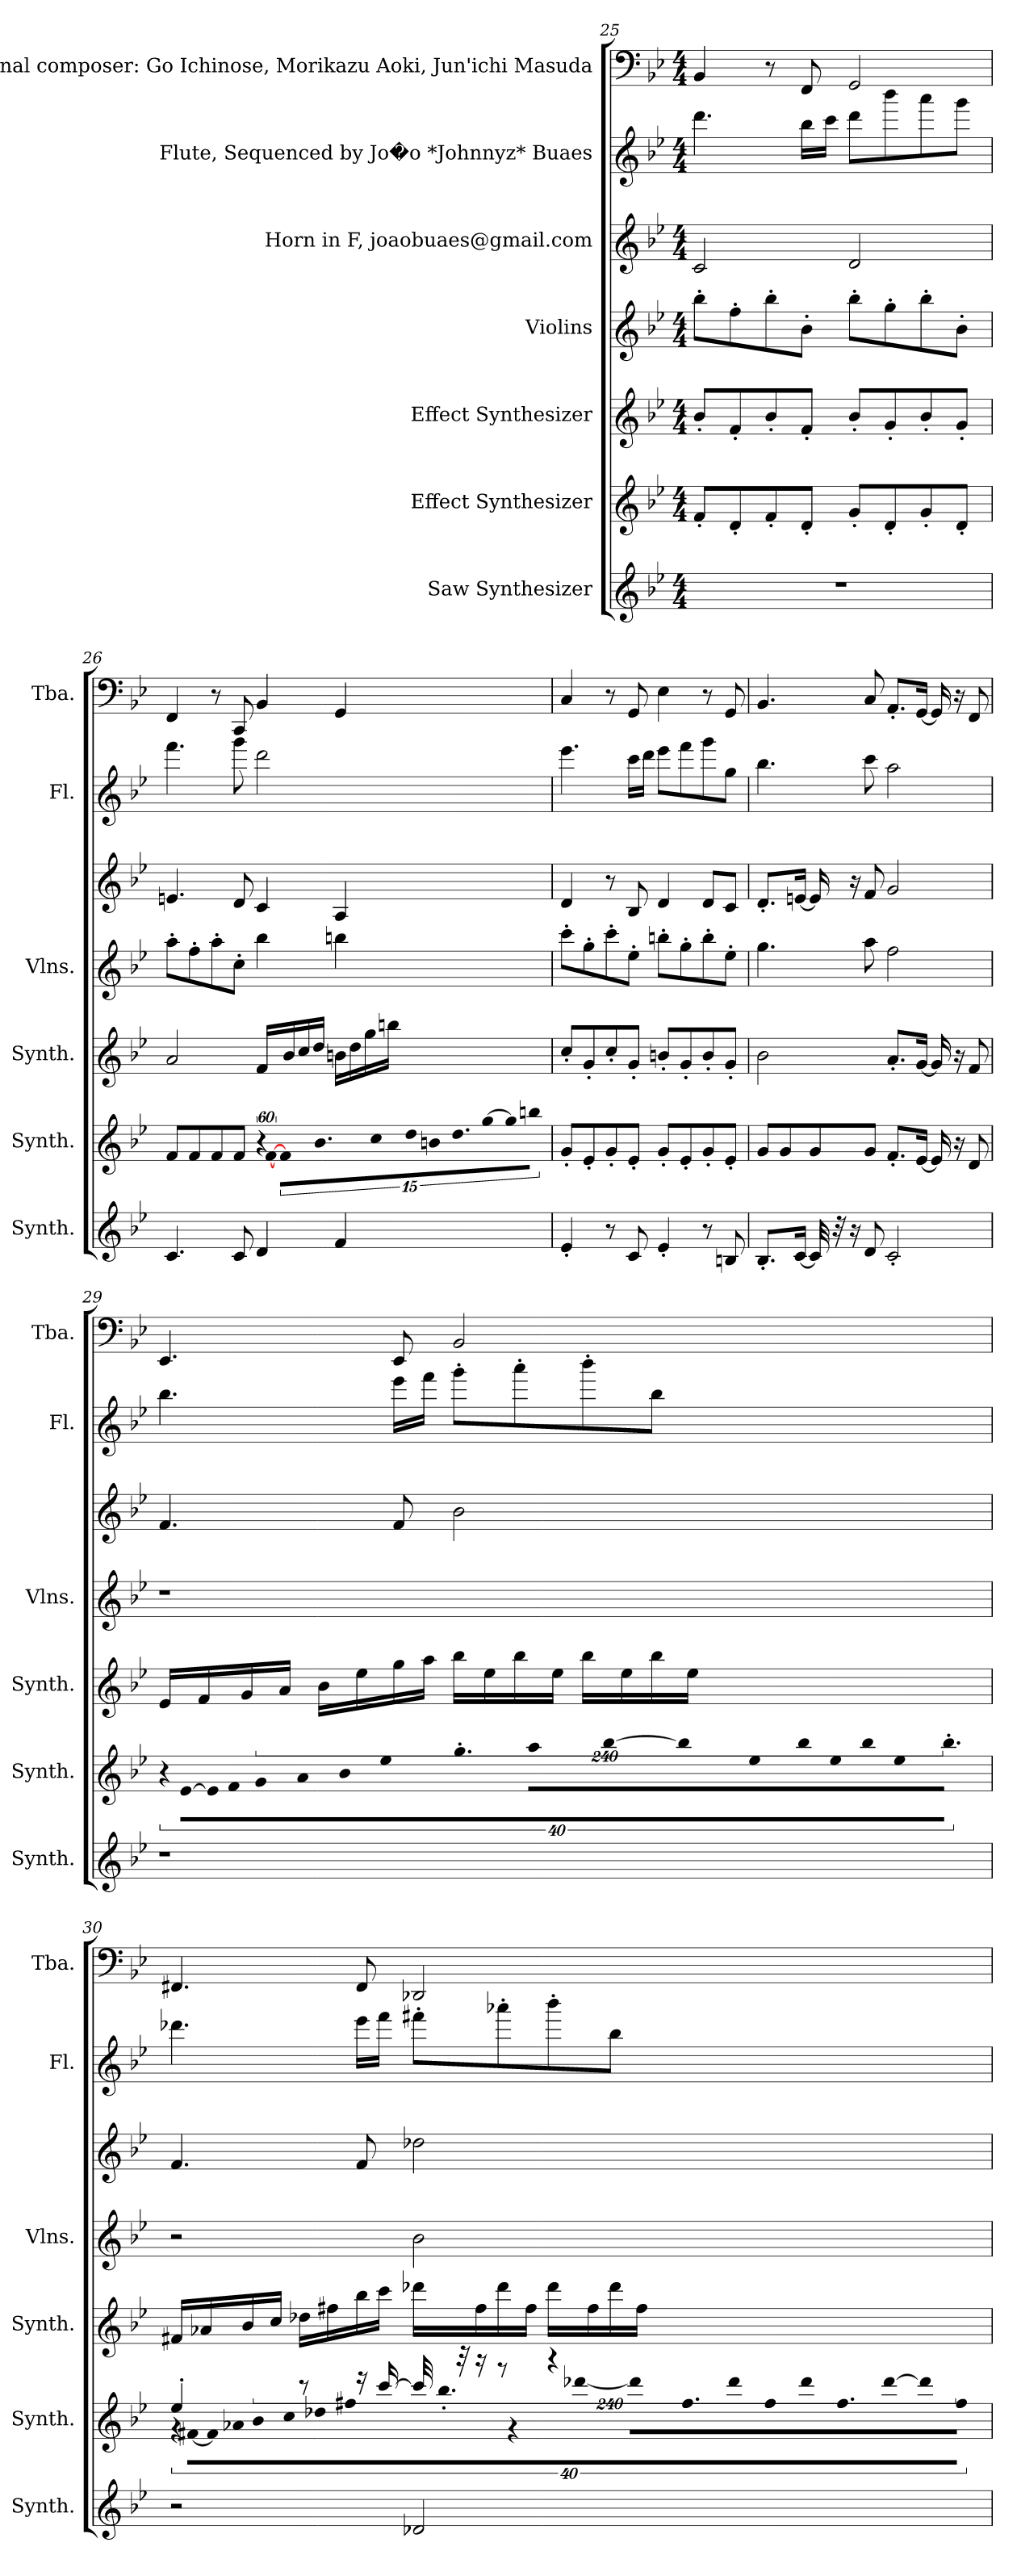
**kern	**kern	**kern	**kern	**kern	**kern	**kern
*part7	*part6	*part5	*part4	*part3	*part2	*part1
*staff7	*staff6	*staff5	*staff4	*staff3	*staff2	*staff1
*I"Saw Synthesizer	*I"Effect Synthesizer	*I"Effect Synthesizer	*I"Violins	*I"Horn in F, joaobuaes@gmail.com	*I"Flute, Sequenced by Jo�o *Johnnyz* Buaes	*I"Tuba, Original composer: Go Ichinose, Morikazu Aoki, Jun'ichi Masuda
*I'Synth.	*I'Synth.	*I'Synth.	*I'Vlns.	*	*I'Fl.	*I'Tba.
*clefG2	*clefG2	*clefG2	*clefG2	*clefG2	*clefG2	*clefF4
*	*	*	*	*ITrd4c7	*	*
*k[b-e-]	*k[b-e-]	*k[b-e-]	*k[b-e-]	*k[b-e-a-]	*k[b-e-]	*k[b-e-]
*M4/4	*M4/4	*M4/4	*M4/4	*M4/4	*M4/4	*M4/4
=25	=25	=25	=25	=25	=25	=25
1r	8f'/L	8b-'/L	8bb-'\L	2F/	4.ddd\	4BB-/
.	8d'/	8f'/	8ff'\	.	.	.
.	8f'/	8b-'/	8bb-'\	.	.	8r
.	8d'/J	8f'/J	8b-'\J	.	16bb-\LL	8FF/
.	.	.	.	.	16ccc\JJ	.
.	8g'/L	8b-'/L	8bb-'\L	2G/	8ddd\L	2GG/
.	8d'/	8g'/	8gg'\	.	8bbb-\	.
.	8g'/	8b-'/	8bb-'\	.	8aaa\	.
.	8d'/J	8g'/J	8b-'\J	.	8ggg\J	.
!!LO:PB:g=z
=26	=26	=26	=26	=26	=26	=26
4.c/	8f/L	2a/	8aa'\L	4.An/	4.fff\	4FF/
.	8f/	.	8ff'\	.	.	.
.	8f/	.	8aa'\	.	.	8r
8c/	8f/J	.	8cc'\J	8G/	8ggg\	8CC/
!	!LO:N:vis=32	!	!	!	!	!
4d/	1920%53r	16f/LL	4bb-\	4F/	2ddd\	4BB-/
!	!LO:N:vis=32	!	!	!	!	!
.	[1920%53f/	.	.	.	.	.
.	1920ryy	.	.	.	.	.
!	!LO:N:vis=32	!	!	!	!	!
.	1920%53f\KLL]	.	.	.	.	.
.	.	16b-/	.	.	.	.
.	18.b-\	.	.	.	.	.
.	.	16cc/	.	.	.	.
!	!LO:N:vis=16	!	!	!	!	!
.	1920%107cc\	.	.	.	.	.
.	.	16dd/JJ	.	.	.	.
!	!LO:N:vis=16	!	!	!	!	!
.	1920%107dd\	.	.	.	.	.
4f/	.	16bn\LL	4bbn\	4D/	.	4GG/
!	!LO:N:vis=16	!	!	!	!	!
.	1920%107bn\	.	.	.	.	.
.	.	16dd\	.	.	.	.
.	18.dd\	.	.	.	.	.
.	.	16gg\	.	.	.	.
!	!LO:N:vis=32	!	!	!	!	!
.	[1920%53gg\L	.	.	.	.	.
.	.	16bbn\JJ	.	.	.	.
!	!LO:N:vis=32	!	!	!	!	!
.	1920%53gg\]	.	.	.	.	.
!	!LO:N:vis=32	!	!	!	!	!
.	1920%53bbn\JJJ	.	.	.	.	.
=27	=27	=27	=27	=27	=27	=27
4e-'/	8g'/L	8cc'/L	8ccc'\L	4G/	4.eee-\	4C/
.	8e-'/	8g'/	8gg'\	.	.	.
8r	8g'/	8cc'/	8ccc'\	8r	.	8r
8c/	8e-'/J	8g'/J	8ee-'\J	8E-/	16ccc\LL	8GG/
.	.	.	.	.	16ddd\JJ	.
4e-'/	8g'/L	8bn'/L	8bbn'\L	4G/	8eee-\L	4E-\
.	8e-'/	8g'/	8gg'\	.	8fff\	.
8r	8g'/	8b'/	8bb'\	8G/L	8ggg\	8r
8Bn/	8e-'/J	8g'/J	8ee-'\J	8F/J	8gg\J	8GG/
!!LO:PB:g=z
=28	=28	=28	=28	=28	=28	=28
8.B-'/L	8g/L	2b-\	4.gg\	8.G'/L	4.bb-\	4.BB-/
.	8g/	.	.	.	.	.
[16c/Jk	.	.	.	[16An/Jk	.	.
32c/]	8g/	.	.	16A/]	.	.
32r	.	.	.	.	.	.
16r	.	.	.	16r	.	.
8d/	8g/J	.	8aa\	8B-/	8ccc\	8C/
2c'/	8.f'/L	8.a'/L	2ff\	2c/	2aa\	8.AA'/L
.	[16e-/Jk	[16g/Jk	.	.	.	[16GG/Jk
.	16e-/]	16g/]	.	.	.	16GG/]
.	16r	16r	.	.	.	16r
.	8d/	8f/	.	.	.	8FF/
=29	=29	=29	=29	=29	=29	=29
!	!LO:N:vis=32	!	!	!	!	!
1r	640%23r	16e-/LL	1r	4.B-/	4.bb-\	4.EE-/
!	!LO:N:vis=32	!	!	!	!	!
.	[640%23e-\LLL	.	.	.	.	.
.	.	16f/	.	.	.	.
!	!LO:N:vis=32	!	!	!	!	!
.	640%23e-\]	.	.	.	.	.
!	!LO:N:vis=32	!	!	!	!	!
.	640%23f\J	.	.	.	.	.
.	.	16g/	.	.	.	.
!	!LO:N:vis=16	!	!	!	!	!
.	1920%137g\	.	.	.	.	.
.	.	16a/JJ	.	.	.	.
!	!LO:N:vis=16	!	!	!	!	!
.	1920%137a\	.	.	.	.	.
.	.	16b-\LL	.	.	.	.
!	!LO:N:vis=16	!	!	!	!	!
.	1920%137b-\	.	.	.	.	.
.	.	16ee-\	.	.	.	.
!	!LO:N:vis=32	!	!	!	!	!
.	640%23ee-\K	.	.	.	.	.
.	.	16gg\	.	8B-/	16eee-\LL	8EE-/
!	!LO:N:vis=16.	!	!	!	!	!
.	960%103gg'\JJ	.	.	.	.	.
.	.	16aa\JJ	.	.	16fff\JJ	.
.	.	16bb-\LL	.	2e-\	8ggg'\L	2BB-/
*	*Xbrackettup	*	*	*	*	*
!	!LO:N:vis=32	!	!	!	!	!
.	640%23aa\LLL	.	.	.	.	.
!	!LO:N:vis=32	!	!	!	!	!
.	[640%23bb-\	.	.	.	.	.
.	.	16ee-\	.	.	.	.
!	!LO:N:vis=32	!	!	!	!	!
.	640%23bb-\]	.	.	.	.	.
!	!LO:N:vis=32	!	!	!	!	!
.	640%23ee-\J	.	.	.	.	.
.	.	16bb-\	.	.	8aaa'\	.
!	!LO:N:vis=16	!	!	!	!	!
.	1920%137bb-\	.	.	.	.	.
.	.	16ee-\JJ	.	.	.	.
!	!LO:N:vis=16	!	!	!	!	!
.	1920%137ee-\	.	.	.	.	.
.	.	16bb-\LL	.	.	8bbb-'\	.
!	!LO:N:vis=16	!	!	!	!	!
.	1920%137bb-\	.	.	.	.	.
.	.	16ee-\	.	.	.	.
!	!LO:N:vis=32	!	!	!	!	!
.	640%23ee-\K	.	.	.	.	.
.	.	16bb-\	.	.	8bb-\J	.
!	!LO:N:vis=16.	!	!	!	!	!
.	960%103bb-'\JJ	.	.	.	.	.
.	.	16ee-\JJ	.	.	.	.
480ryy	.	480ryy	480ryy	480ryy	480ryy	480ryy
!!LO:PB:g=z
=30	=30	=30	=30	=30	=30	=30
*	*^	*	*	*	*	*
*	*	*brackettup	*	*	*	*	*
!	!	!LO:N:vis=32	!	!	!	!	!
2r	4ee-'/	640%23r	16f#X/LL	2r	4.B-/	4.ddd-X\	4.FF#X/
!	!	!LO:N:vis=32	!	!	!	!	!
.	.	[640%23f#X\LLL	.	.	.	.	.
.	.	.	16a-X/	.	.	.	.
!	!	!LO:N:vis=32	!	!	!	!	!
.	.	640%23f#\]	.	.	.	.	.
!	!	!LO:N:vis=32	!	!	!	!	!
.	.	640%23a-X\J	.	.	.	.	.
.	.	.	16b-/	.	.	.	.
!	!	!LO:N:vis=16	!	!	!	!	!
.	.	1920%137b-\	.	.	.	.	.
.	.	.	16cc/JJ	.	.	.	.
!	!	!LO:N:vis=16	!	!	!	!	!
.	.	1920%137cc\	.	.	.	.	.
.	8r	.	16dd-X\LL	.	.	.	.
!	!	!LO:N:vis=16	!	!	!	!	!
.	.	1920%137dd-X\	.	.	.	.	.
.	.	.	16ff#X\	.	.	.	.
!	!	!LO:N:vis=32	!	!	!	!	!
.	.	640%23ff#X\K	.	.	.	.	.
.	16r	.	16bb-\	.	8B-/	16eee-\LL	8FF#/
!	!	!LO:N:vis=16.	!	!	!	!	!
.	.	960%103bb-'\JJ	.	.	.	.	.
.	[16ccc/	.	16ccc\JJ	.	.	16fff\JJ	.
2d-X/	32ccc/]	.	16ddd-X\LL	2b-\	2g-X\	8fff#X'\L	2DD-X/
!	!	!LO:N:vis=32	!	!	!	!	!
.	.	1920%53r	.	.	.	.	.
!	!	!LO:N:vis=32	!	!	!	!	!
.	.	[1920%53ddd-X\	.	.	.	.	.
.	32r	.	.	.	.	.	.
!	!	!LO:N:vis=32	!	!	!	!	!
.	.	1920%53ddd-\KLL]	.	.	.	.	.
.	16r	.	16ff#\	.	.	.	.
.	.	18.ff#\	.	.	.	.	.
.	8r	.	16ddd-\	.	.	8aaa-X'\	.
!	!	!LO:N:vis=16	!	!	!	!	!
.	.	1920%107ddd-\	.	.	.	.	.
.	.	.	16ff#\JJ	.	.	.	.
!	!	!LO:N:vis=16	!	!	!	!	!
.	.	1920%107ff#\	.	.	.	.	.
.	4r	.	16ddd-\LL	.	.	8bbb-'\	.
!	!	!LO:N:vis=16	!	!	!	!	!
.	.	1920%107ddd-\	.	.	.	.	.
.	.	.	16ff#\	.	.	.	.
.	.	18.ff#\	.	.	.	.	.
.	.	.	16ddd-\	.	.	8bb-\J	.
!	!	!LO:N:vis=32	!	!	!	!	!
.	.	[1920%53ddd-\L	.	.	.	.	.
.	.	.	16ff#\JJ	.	.	.	.
!	!	!LO:N:vis=32	!	!	!	!	!
.	.	1920%53ddd-\]	.	.	.	.	.
!	!	!LO:N:vis=32	!	!	!	!	!
.	.	1920%53ff#\JJJ	.	.	.	.	.
1920ryy	1920ryy	.	1920ryy	1920ryy	1920ryy	1920ryy	1920ryy
*	*v	*v	*	*	*	*	*
=	=	=	=	=	=	=
*-	*-	*-	*-	*-	*-	*-
